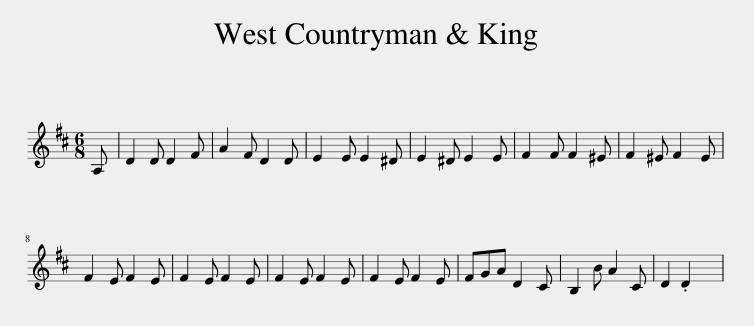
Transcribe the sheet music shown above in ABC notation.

X:1
L:1/8
M:6/8
I:linebreak $
K:D
V:1 treble
V:1
 A, | D2 D D2 F | A2 F D2 D | E2 E E2 ^D | E2 ^D E2 E | %5
 F2 F F2 ^E | F2 ^E F2 E |$ F2 E F2 E | F2 E F2 E | F2 E F2 E | %10
 F2 E F2 E | FGA D2 C | B,2 B A2 C | D2 .D2 x2 | %14
